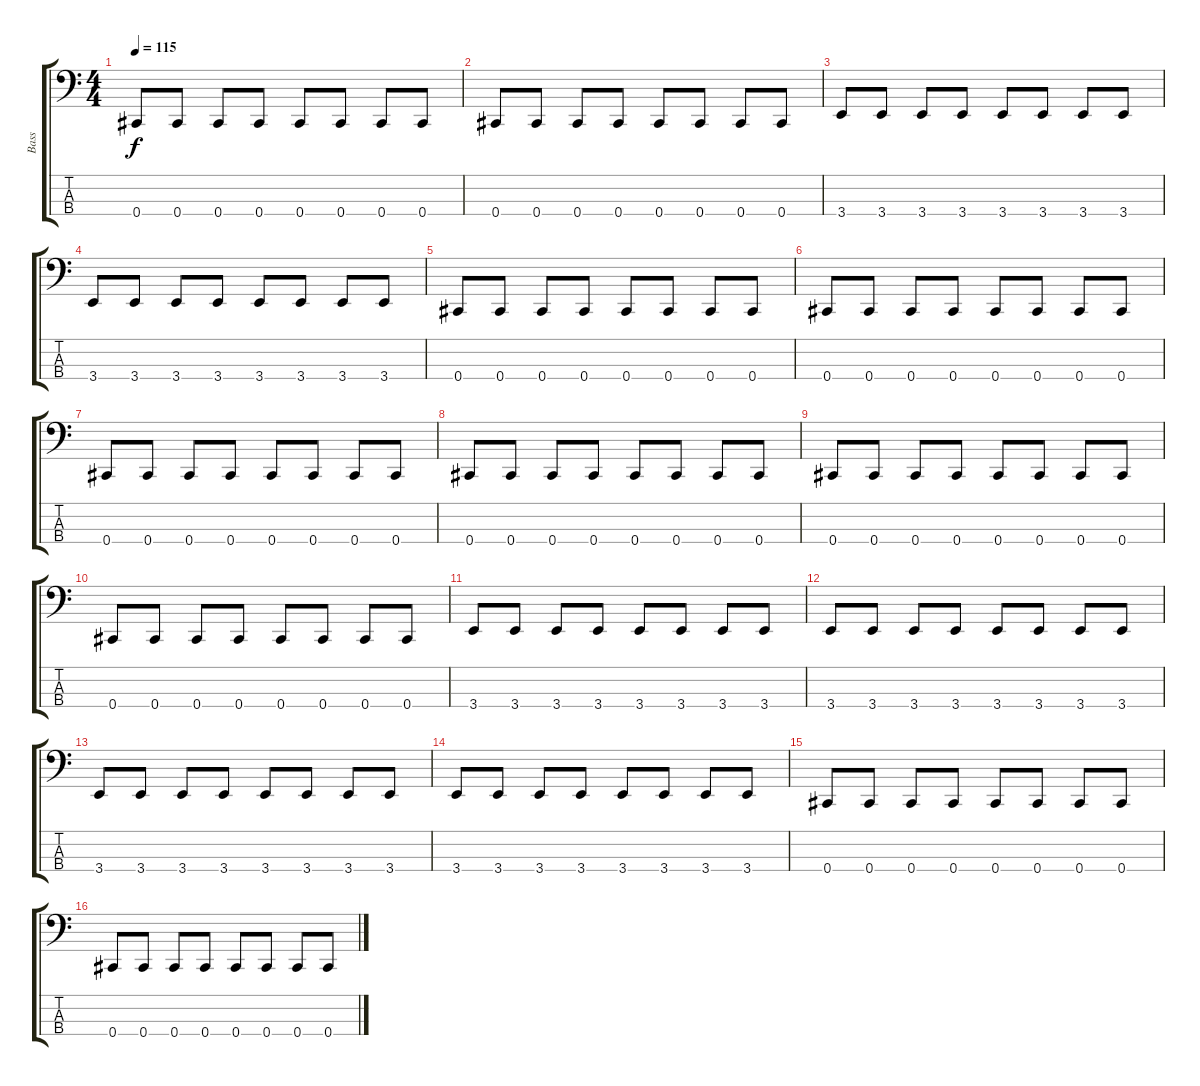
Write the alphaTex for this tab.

\track ("Bass" "Bass") {instrument electricbassfinger}
\staff {score tabs}
\tuning (E2 B1 Gb1 Db1) {hide}
\ts (4 4)
\tempo 115
\clef f4
\ks c
0.4.8{dy f} 0.4.8 0.4.8 0.4.8 0.4.8 0.4.8 0.4.8 0.4.8 |
0.4.8 0.4.8 0.4.8 0.4.8 0.4.8 0.4.8 0.4.8 0.4.8 |
3.4.8 3.4.8 3.4.8 3.4.8 3.4.8 3.4.8 3.4.8 3.4.8 |
3.4.8 3.4.8 3.4.8 3.4.8 3.4.8 3.4.8 3.4.8 3.4.8 |
0.4.8 0.4.8 0.4.8 0.4.8 0.4.8 0.4.8 0.4.8 0.4.8 |
0.4.8 0.4.8 0.4.8 0.4.8 0.4.8 0.4.8 0.4.8 0.4.8 |
0.4.8 0.4.8 0.4.8 0.4.8 0.4.8 0.4.8 0.4.8 0.4.8 |
0.4.8 0.4.8 0.4.8 0.4.8 0.4.8 0.4.8 0.4.8 0.4.8 |
0.4.8 0.4.8 0.4.8 0.4.8 0.4.8 0.4.8 0.4.8 0.4.8 |
0.4.8 0.4.8 0.4.8 0.4.8 0.4.8 0.4.8 0.4.8 0.4.8 |
3.4.8 3.4.8 3.4.8 3.4.8 3.4.8 3.4.8 3.4.8 3.4.8 |
3.4.8 3.4.8 3.4.8 3.4.8 3.4.8 3.4.8 3.4.8 3.4.8 |
3.4.8 3.4.8 3.4.8 3.4.8 3.4.8 3.4.8 3.4.8 3.4.8 |
3.4.8 3.4.8 3.4.8 3.4.8 3.4.8 3.4.8 3.4.8 3.4.8 |
0.4.8 0.4.8 0.4.8 0.4.8 0.4.8 0.4.8 0.4.8 0.4.8 |
0.4.8 0.4.8 0.4.8 0.4.8 0.4.8 0.4.8 0.4.8 0.4.8
